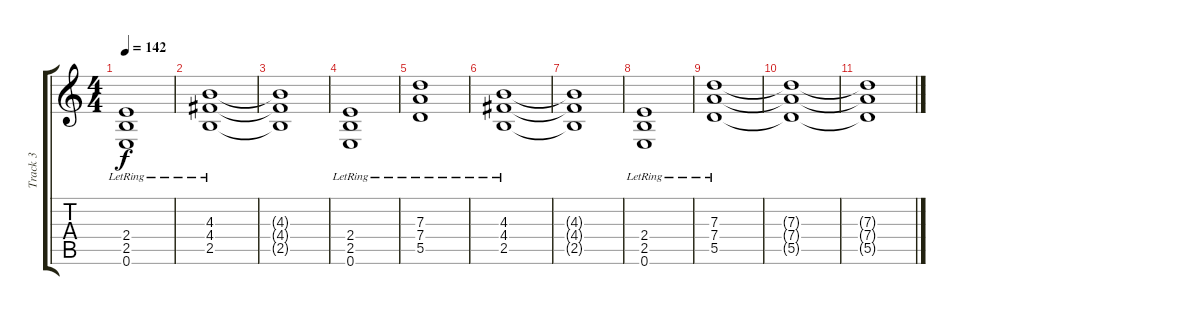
\track ("Track 3" "Track 3") {instrument distortionguitar}
\staff {score tabs}
\tuning (E4 B3 G3 D3 A2 E2) {hide}
\ts (4 4)
\tempo 142
\clef g2
\ks c
(2.4{lr} 2.5 0.6).1{dy f} |
(4.3{lr} 4.4{lr} 2.5{lr}).1 |
(4.3{t} 4.4{t} 2.5{t}).1 |
(2.4{lr} 2.5{lr} 0.6{lr}).1 |
(7.3{lr} 7.4{lr} 5.5{lr}).1 |
(4.3{lr} 4.4{lr} 2.5{lr}).1 |
(4.3{t} 4.4{t} 2.5{t}).1 |
(2.4{lr} 2.5{lr} 0.6{lr}).1 |
(7.3{lr} 7.4{lr} 5.5{lr}).1 |
(7.3{t} 7.4{t} 5.5{t}).1 |
(7.3{t} 7.4{t} 5.5{t}).1
